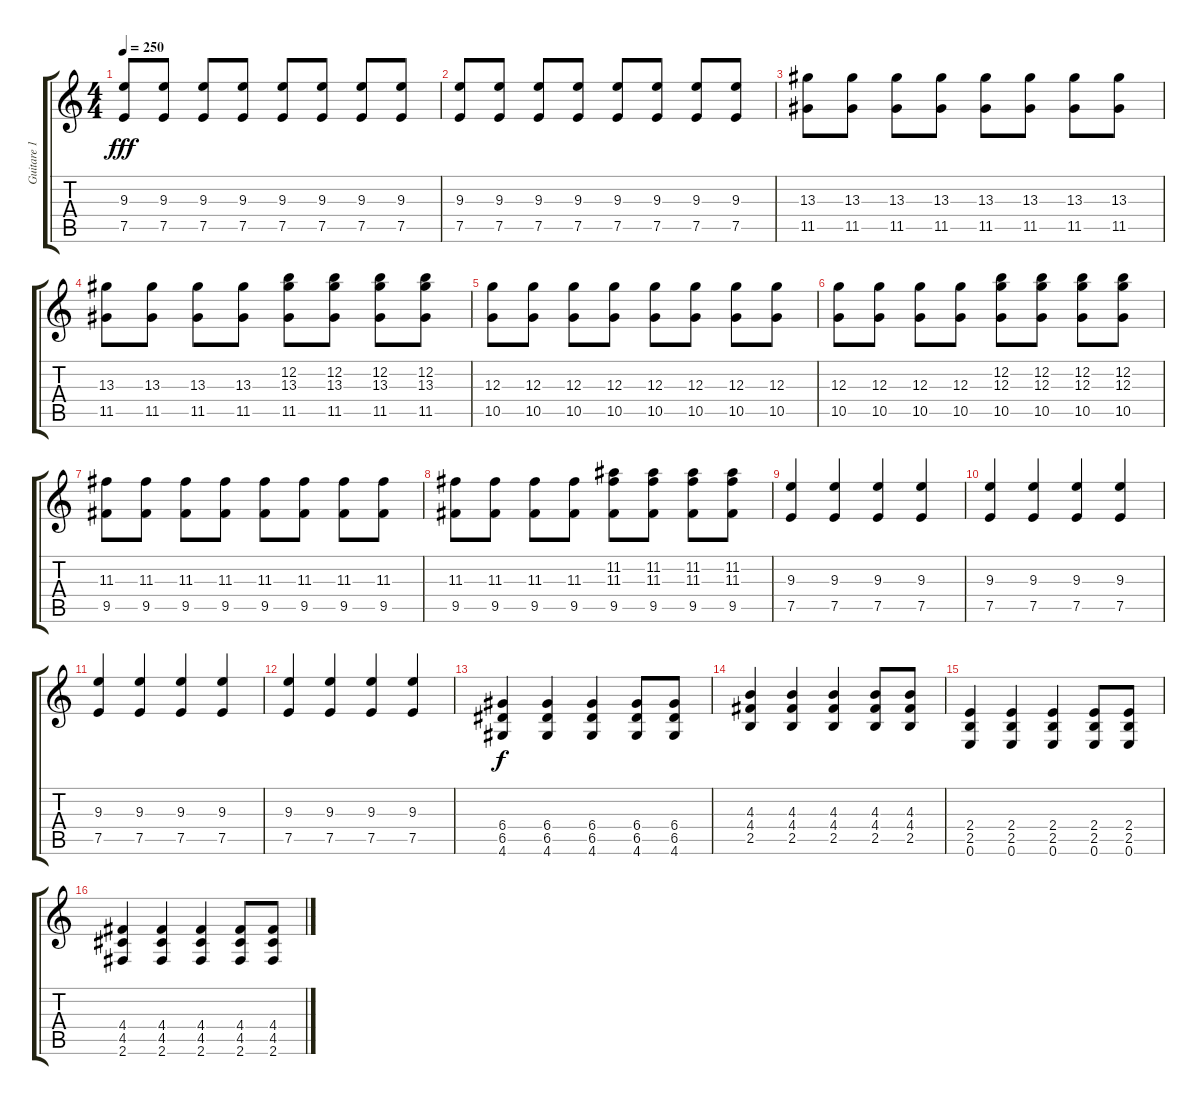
\track ("Guitare 1" "Guitare 1") {instrument overdrivenguitar}
\staff {score tabs}
\tuning (E4 B3 G3 D3 A2 E2) {hide}
\ts (4 4)
\tempo 250
\clef g2
\ks c
(9.3 7.5).8{dy fff} (9.3 7.5).8 (9.3 7.5).8 (9.3 7.5).8 (9.3 7.5).8 (9.3 7.5).8 (9.3 7.5).8 (9.3 7.5).8 |
(9.3 7.5).8 (9.3 7.5).8 (9.3 7.5).8 (9.3 7.5).8 (9.3 7.5).8 (9.3 7.5).8 (9.3 7.5).8 (9.3 7.5).8 |
(13.3 11.5).8 (13.3 11.5).8 (13.3 11.5).8 (13.3 11.5).8 (13.3 11.5).8 (13.3 11.5).8 (13.3 11.5).8 (13.3 11.5).8 |
(13.3 11.5).8 (13.3 11.5).8 (13.3 11.5).8 (13.3 11.5).8 (12.2 13.3 11.5).8 (12.2 13.3 11.5).8 (12.2 13.3 11.5).8 (12.2 13.3 11.5).8 |
(12.3 10.5).8 (12.3 10.5).8 (12.3 10.5).8 (12.3 10.5).8 (12.3 10.5).8 (12.3 10.5).8 (12.3 10.5).8 (12.3 10.5).8 |
(12.3 10.5).8 (12.3 10.5).8 (12.3 10.5).8 (12.3 10.5).8 (12.2 12.3 10.5).8 (12.2 12.3 10.5).8 (12.2 12.3 10.5).8 (12.2 12.3 10.5).8 |
(11.3 9.5).8 (11.3 9.5).8 (11.3 9.5).8 (11.3 9.5).8 (11.3 9.5).8 (11.3 9.5).8 (11.3 9.5).8 (11.3 9.5).8 |
(11.3 9.5).8 (11.3 9.5).8 (11.3 9.5).8 (11.3 9.5).8 (11.2 11.3 9.5).8 (11.2 11.3 9.5).8 (11.2 11.3 9.5).8 (11.2 11.3 9.5).8 |
(9.3 7.5).4 (9.3 7.5).4 (9.3 7.5).4 (9.3 7.5).4 |
(9.3 7.5).4 (9.3 7.5).4 (9.3 7.5).4 (9.3 7.5).4 |
(9.3 7.5).4 (9.3 7.5).4 (9.3 7.5).4 (9.3 7.5).4 |
(9.3 7.5).4 (9.3 7.5).4 (9.3 7.5).4 (9.3 7.5).4 |
(6.4 6.5 4.6).4{dy f} (6.4 6.5 4.6).4 (6.4 6.5 4.6).4 (6.4 6.5 4.6).8 (6.4 6.5 4.6).8 |
(4.3 4.4 2.5).4 (4.3 4.4 2.5).4 (4.3 4.4 2.5).4 (4.3 4.4 2.5).8 (4.3 4.4 2.5).8 |
(2.4 2.5 0.6).4 (2.4 2.5 0.6).4 (2.4 2.5 0.6).4 (2.4 2.5 0.6).8 (2.4 2.5 0.6).8 |
(4.4 4.5 2.6).4 (4.4 4.5 2.6).4 (4.4 4.5 2.6).4 (4.4 4.5 2.6).8 (4.4 4.5 2.6).8
